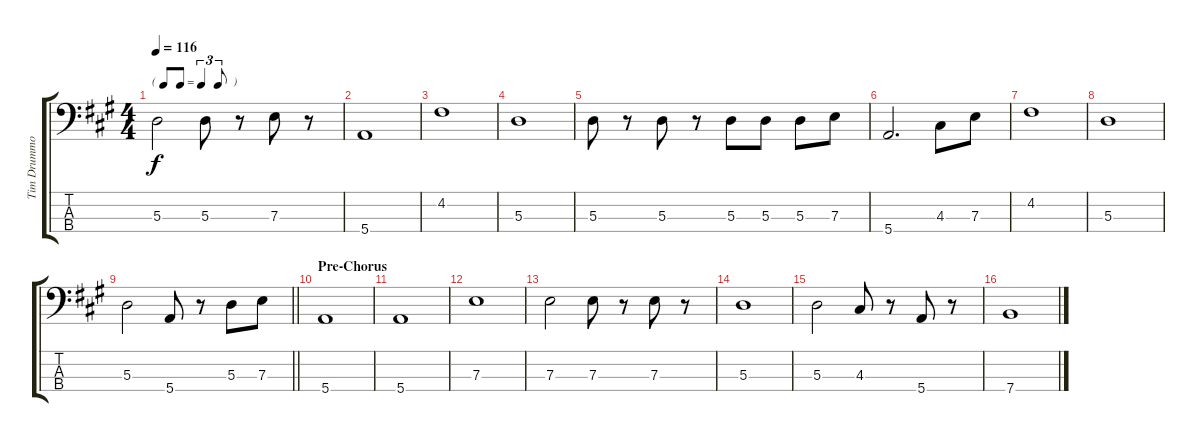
\track ("Tim Drummond - Bass" "Tim Drummo") {instrument electricbassfinger}
\staff {score tabs}
\tuning (G2 D2 A1 E1) {hide}
\ts (4 4)
\tf triplet8th
\tempo 116
\clef f4
\ks a
5.3.2{dy f} 5.3.8 r.8 7.3.8 r.8 |
5.4.1 |
4.2.1 |
5.3.1 |
5.3.8 r.8 5.3.8 r.8 5.3.8 5.3.8 5.3.8 7.3.8 |
5.4.2{d} 4.3.8 7.3.8 |
4.2.1 |
5.3.1 |
\barLineRight lightlight
5.3.2 5.4.8 r.8 5.3.8 7.3.8 |
\section ("" "Pre-Chorus")
5.4.1 |
5.4.1 |
7.3.1 |
7.3.2 7.3.8 r.8 7.3.8 r.8 |
5.3.1 |
5.3.2 4.3.8 r.8 5.4.8 r.8 |
7.4.1
